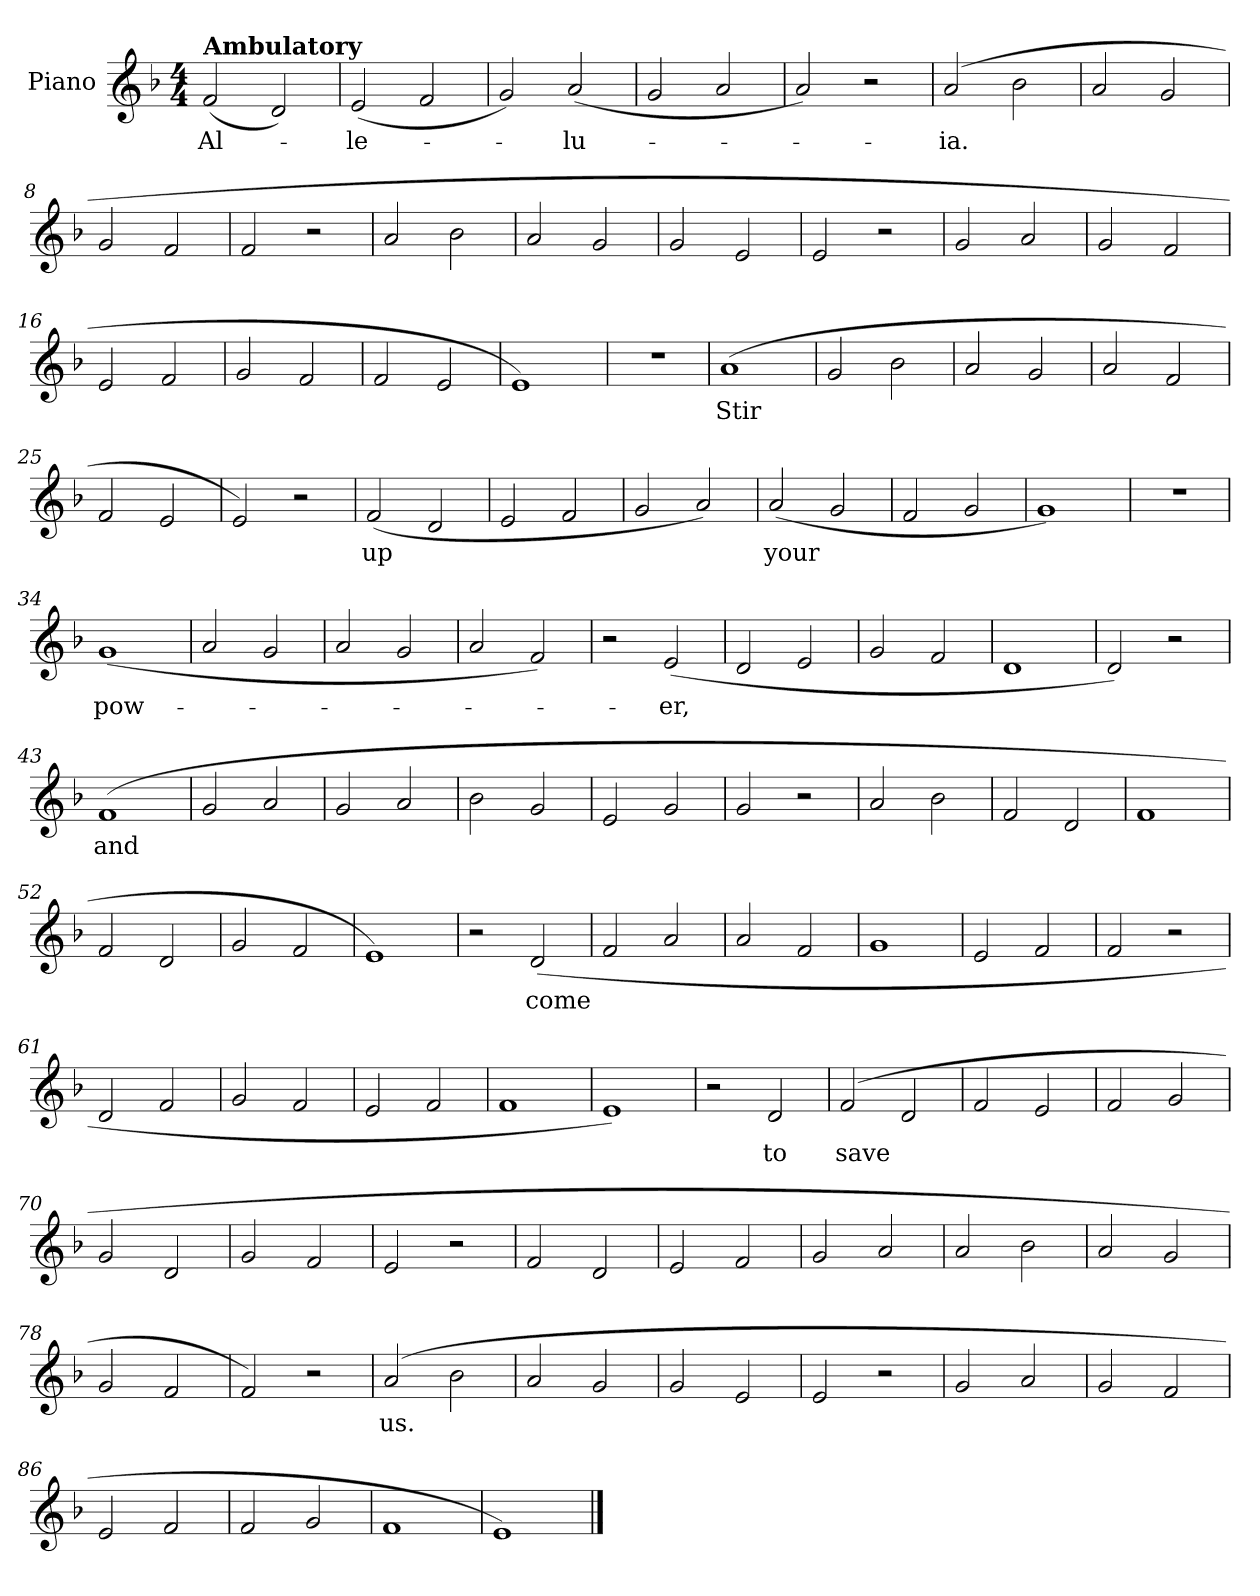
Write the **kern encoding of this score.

**kern	**text
*part1	*part1
*staff1	*staff1
*I"Piano	*
*I'Pno.	*
*clefG2	*
*k[b-]	*
*M4/4	*
*MM95	*
=1	=1
!LO:TX:a:B:t=Ambulatory	!
!	!LO:LY:b
(<2f/	Al-
2d/)	.
=2	=2
!	!LO:LY:b
(<2e/	le-
2f/	.
=3	=3
2g/)	.
!	!LO:LY:b
(>2a/	lu-
=4	=4
2g/	.
2a/	.
=5	=5
2a/)	.
2r	.
=6	=6
!	!LO:LY:b
(>2a/	ia.
2b-\	.
=7	=7
2a/	.
2g/	.
=8	=8
2g/	.
2f/	.
=9	=9
2f/	.
2r	.
=10	=10
2a/	.
2b-\	.
=11	=11
2a/	.
2g/	.
=12	=12
2g/	.
2e/	.
=13	=13
2e/	.
2r	.
=14	=14
2g/	.
2a/	.
=15	=15
2g/	.
2f/	.
=16	=16
2e/	.
2f/	.
!!LO:LB:g=z
=17	=17
2g/	.
2f/	.
=18	=18
2f/	.
2e/	.
=19	=19
1e)	.
=20	=20
1r	.
=21	=21
!	!LO:LY:b
(>1a	Stir
=22	=22
2g/	.
2b-\	.
=23	=23
2a/	.
2g/	.
=24	=24
2a/	.
2f/	.
=25	=25
2f/	.
2e/	.
=26	=26
2e/)	.
2r	.
=27	=27
!	!LO:LY:b
(>2f/	up
2d/	.
=28	=28
2e/	.
2f/	.
=29	=29
2g/	.
2a/)	.
=30	=30
!	!LO:LY:b
(>2a/	your
2g/	.
=31	=31
2f/	.
2g/	.
=32	=32
1g)	.
!!LO:LB:g=z
=33	=33
1r	.
=34	=34
!	!LO:LY:b
(>1g	pow-
=35	=35
2a/	.
2g/	.
=36	=36
2a/	.
2g/	.
=37	=37
2a/	.
2f/)	.
=38	=38
2r	.
!	!LO:LY:b
(>2e/	er,
=39	=39
2d/	.
2e/	.
=40	=40
2g/	.
2f/	.
=41	=41
1d	.
=42	=42
2d/)	.
2r	.
=43	=43
!	!LO:LY:b
(>1f	and
=44	=44
2g/	.
2a/	.
=45	=45
2g/	.
2a/	.
=46	=46
2b-\	.
2g/	.
=47	=47
2e/	.
2g/	.
=48	=48
2g/	.
2r	.
!!LO:LB:g=z
=49	=49
2a/	.
2b-\	.
=50	=50
2f/	.
2d/	.
=51	=51
1f	.
=52	=52
2f/	.
2d/	.
=53	=53
2g/	.
2f/	.
=54	=54
1e)	.
=55	=55
2r	.
!	!LO:LY:b
(>2d/	come
=56	=56
2f/	.
2a/	.
=57	=57
2a/	.
2f/	.
=58	=58
1g	.
=59	=59
2e/	.
2f/	.
=60	=60
2f/	.
2r	.
=61	=61
2d/	.
2f/	.
=62	=62
2g/	.
2f/	.
=63	=63
2e/	.
2f/	.
=64	=64
1f	.
!!LO:LB:g=z
=65	=65
1e)	.
!!LO:LB:g=z
=66	=66
2r	.
!	!LO:LY:b
2d/	to
=67	=67
!	!LO:LY:b
(>2f/	save
2d/	.
=68	=68
2f/	.
2e/	.
=69	=69
2f/	.
2g/	.
=70	=70
2g/	.
2d/	.
=71	=71
2g/	.
2f/	.
=72	=72
2e/	.
2r	.
=73	=73
2f/	.
2d/	.
=74	=74
2e/	.
2f/	.
=75	=75
2g/	.
2a/	.
=76	=76
2a/	.
2b-\	.
=77	=77
2a/	.
2g/	.
=78	=78
2g/	.
2f/	.
=79	=79
2f/)	.
2r	.
=80	=80
!	!LO:LY:b
(>2a/	us.
2b-\	.
=81	=81
2a/	.
2g/	.
!!LO:LB:g=z
=82	=82
2g/	.
2e/	.
=83	=83
2e/	.
2r	.
=84	=84
2g/	.
2a/	.
=85	=85
2g/	.
2f/	.
=86	=86
2e/	.
2f/	.
=87	=87
2f/	.
2g/	.
=88	=88
1f	.
=89	=89
1e)	.
==	==
*-	*-
